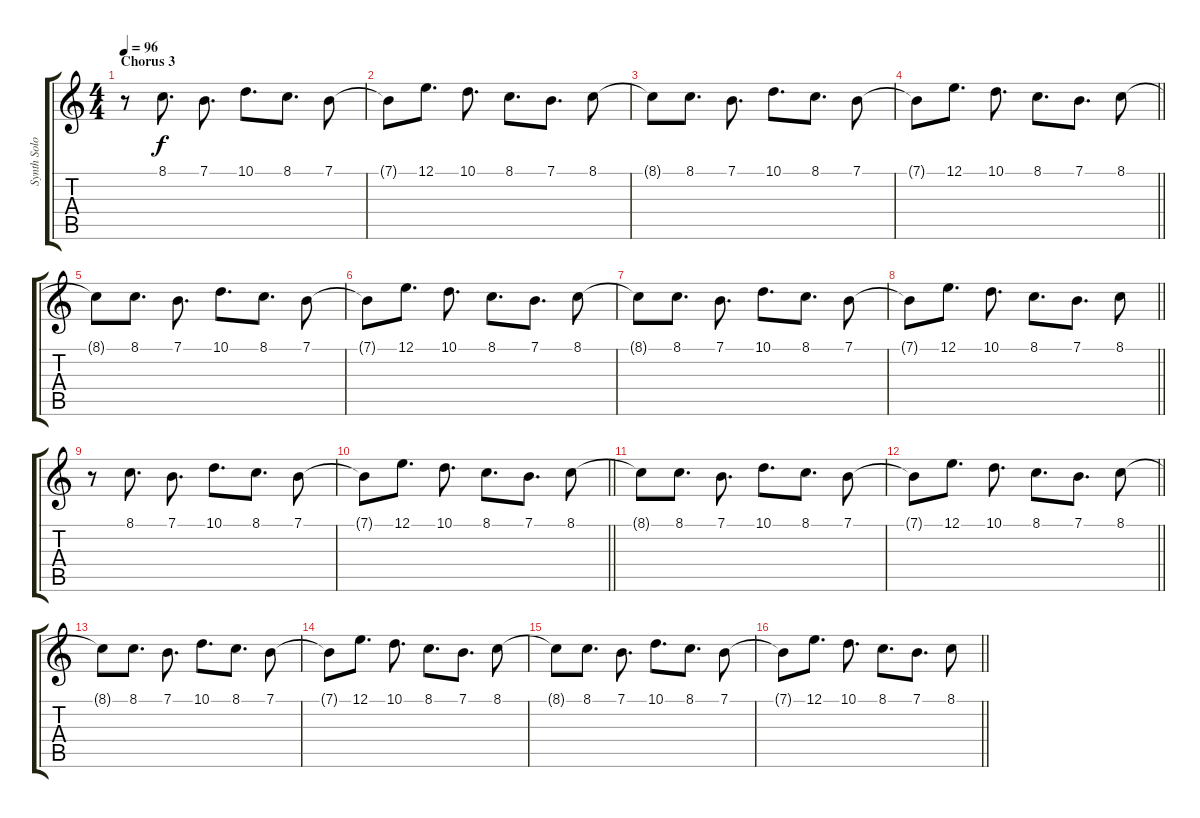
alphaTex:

\track ("Synth Solo2 (Tony Banks)" "Synth Solo") {instrument lead2sawtooth}
\staff {score tabs}
\tuning (E4 B3 G3 D3 A2 E2) {hide}
\ts (4 4)
\section ("" "Chorus 3")
\tempo 96
\clef g2
\ks c
r.8{dy f volume 6 instrument drawbarorgan} 8.1.8{d} 7.1.8{d} 10.1.8{d} 8.1.8{d} 7.1.8 |
7.1{t}.8 12.1.8{d} 10.1.8{d} 8.1.8{d} 7.1.8{d} 8.1.8 |
8.1{t}.8{instrument drawbarorgan} 8.1.8{d} 7.1.8{d} 10.1.8{d} 8.1.8{d} 7.1.8 |
\barLineRight lightlight
7.1{t}.8 12.1.8{d} 10.1.8{d} 8.1.8{d} 7.1.8{d} 8.1.8 |
8.1{t}.8{instrument drawbarorgan} 8.1.8{d} 7.1.8{d} 10.1.8{d} 8.1.8{d} 7.1.8 |
7.1{t}.8 12.1.8{d} 10.1.8{d} 8.1.8{d} 7.1.8{d} 8.1.8 |
8.1{t}.8{instrument drawbarorgan} 8.1.8{d} 7.1.8{d} 10.1.8{d} 8.1.8{d} 7.1.8 |
\barLineRight lightlight
7.1{t}.8 12.1.8{d} 10.1.8{d} 8.1.8{d} 7.1.8{d} 8.1.8 |
r.8{instrument drawbarorgan} 8.1.8{d} 7.1.8{d} 10.1.8{d} 8.1.8{d} 7.1.8 |
\barLineRight lightlight
7.1{t}.8 12.1.8{d} 10.1.8{d} 8.1.8{d} 7.1.8{d} 8.1.8 |
8.1{t}.8{instrument drawbarorgan} 8.1.8{d} 7.1.8{d} 10.1.8{d} 8.1.8{d} 7.1.8 |
\barLineRight lightlight
7.1{t}.8 12.1.8{d} 10.1.8{d} 8.1.8{d} 7.1.8{d} 8.1.8 |
8.1{t}.8{instrument drawbarorgan} 8.1.8{d} 7.1.8{d} 10.1.8{d} 8.1.8{d} 7.1.8 |
7.1{t}.8 12.1.8{d} 10.1.8{d} 8.1.8{d} 7.1.8{d} 8.1.8 |
8.1{t}.8{instrument drawbarorgan} 8.1.8{d} 7.1.8{d} 10.1.8{d} 8.1.8{d} 7.1.8 |
\barLineRight lightlight
7.1{t}.8 12.1.8{d} 10.1.8{d} 8.1.8{d} 7.1.8{d} 8.1.8
